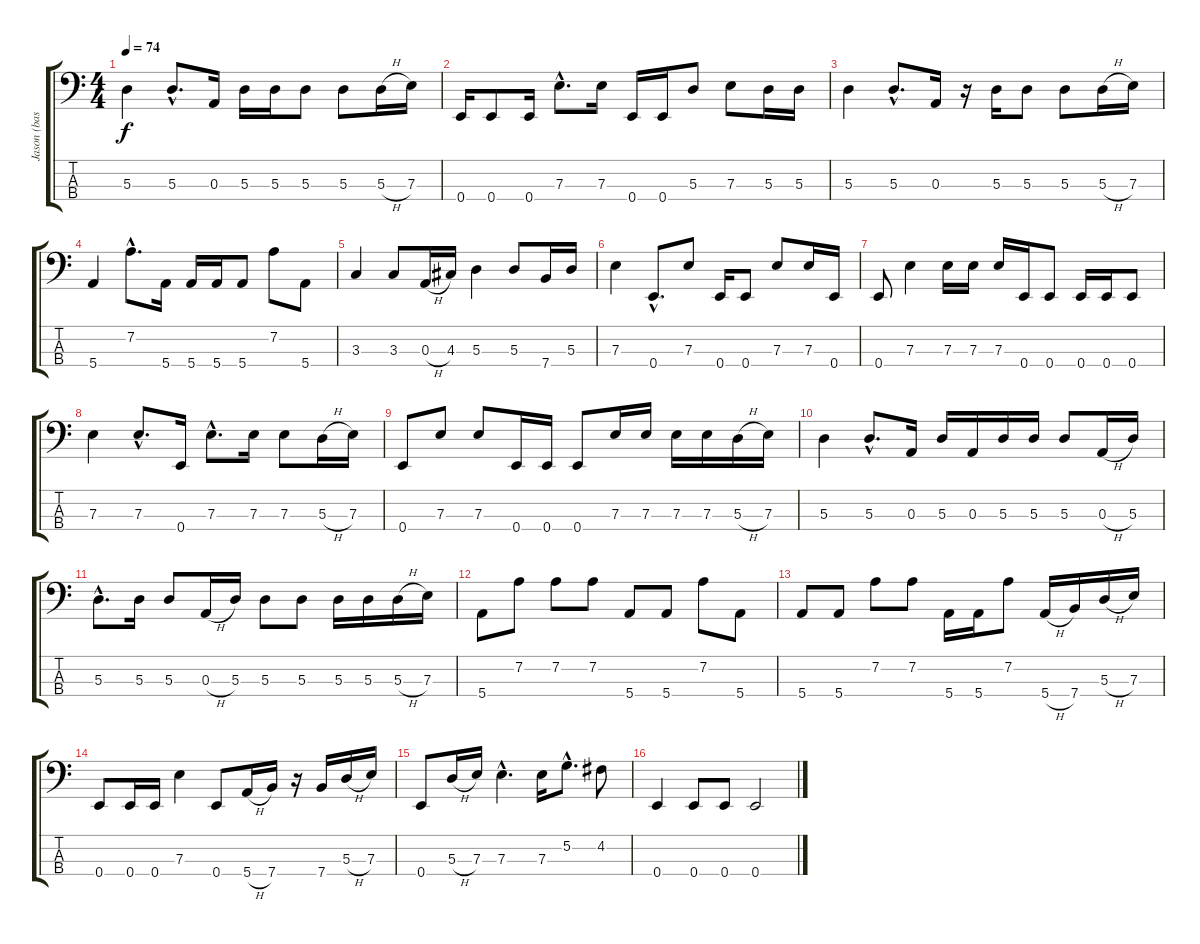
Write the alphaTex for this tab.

\track ("Jason (bass)" "Jason (bas") {instrument electricbasspick}
\staff {score tabs}
\tuning (G2 D2 A1 E1) {hide}
\ts (4 4)
\tempo 74
\clef f4
\ks c
5.3.4{dy f} 5.3{hac}.8{d} 0.3.16 5.3.16 5.3.16 5.3.8 5.3.8 5.3{h}.16 7.3.16 |
0.4.16 0.4.8 0.4.16 7.3{hac}.8{d} 7.3.16 0.4.16 0.4.16 5.3.8 7.3.8 5.3.16 5.3.16 |
5.3.4 5.3{hac}.8{d} 0.3.16 r.16 5.3.16 5.3.8 5.3.8 5.3{h}.16 7.3.16 |
5.4.4 7.2{hac}.8{d} 5.4.16 5.4.16 5.4.16 5.4.8 7.2.8 5.4.8 |
3.3.4 3.3.8 0.3{h}.16 4.3.16 5.3.4 5.3.8 7.4.16 5.3.16 |
7.3.4 0.4{hac}.8{d} 7.3.8 0.4.16 0.4.8 7.3.8 7.3.16 0.4.16 |
0.4.8 7.3.4 7.3.16 7.3.16 7.3.16 0.4.16 0.4.8 0.4.16 0.4.16 0.4.8 |
7.3.4 7.3{hac}.8{d} 0.4.16 7.3{hac}.8{d} 7.3.16 7.3.8 5.3{h}.16 7.3.16 |
0.4.8 7.3.8 7.3.8 0.4.16 0.4.16 0.4.8 7.3.16 7.3.16 7.3.16 7.3.16 5.3{h}.16 7.3.16 |
5.3.4 5.3{hac}.8{d} 0.3.16 5.3.16 0.3.16 5.3.16 5.3.16 5.3.8 0.3{h}.16 5.3.16 |
5.3{hac}.8{d} 5.3.16 5.3.8 0.3{h}.16 5.3.16 5.3.8 5.3.8 5.3.16 5.3.16 5.3{h}.16 7.3.16 |
5.4.8 7.2.8 7.2.8 7.2.8 5.4.8 5.4.8 7.2.8 5.4.8 |
5.4.8 5.4.8 7.2.8 7.2.8 5.4.16 5.4.16 7.2.8 5.4{h}.16 7.4.16 5.3{h}.16 7.3.16 |
0.4.8 0.4.16 0.4.16 7.3.4 0.4.8 5.4{h}.16 7.4.16 r.16 7.4.16 5.3{h}.16 7.3.16 |
0.4.8 5.3{h}.16 7.3.16 7.3{hac}.4{d} 7.3.16 5.2{hac}.8{d} 4.2.8 |
0.4.4 0.4.8 0.4.8 0.4.2
